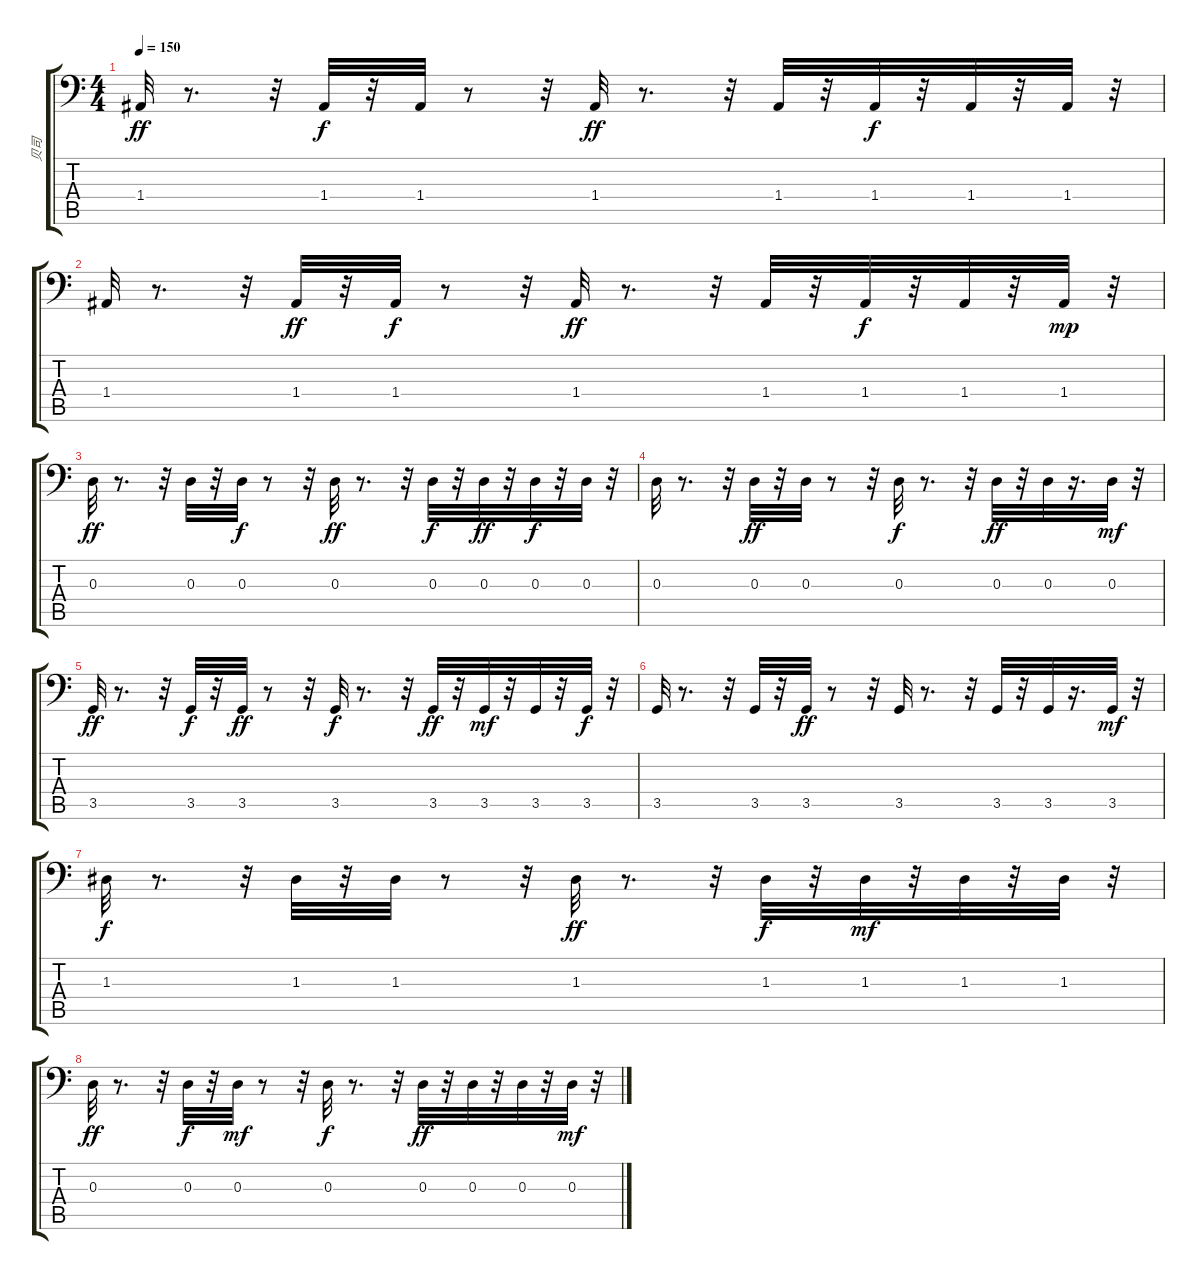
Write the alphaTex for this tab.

\track ("贝司" "贝司") {instrument electricbassfinger}
\staff {score tabs}
\tuning (C3 G2 D2 A1 E1 B0) {hide}
\ts (4 4)
\tempo 150
\clef f4
\ks c
1.4.32{dy ff} r.8{d} r.32 1.4.32{dy f} r.32 1.4.32 r.8 r.32 1.4.32{dy ff} r.8{d} r.32 1.4.32 r.32 1.4.32{dy f} r.32 1.4.32 r.32 1.4.32 r.32 |
1.4.32 r.8{d} r.32 1.4.32{dy ff} r.32 1.4.32{dy f} r.8 r.32 1.4.32{dy ff} r.8{d} r.32 1.4.32 r.32 1.4.32{dy f} r.32 1.4.32 r.32 1.4.32{dy mp} r.32 |
0.3.32{dy ff} r.8{d} r.32 0.3.32 r.32 0.3.32{dy f} r.8 r.32 0.3.32{dy ff} r.8{d} r.32 0.3.32{dy f} r.32 0.3.32{dy ff} r.32 0.3.32{dy f} r.32 0.3.32 r.32 |
0.3.32 r.8{d} r.32 0.3.32{dy ff} r.32 0.3.32 r.8 r.32 0.3.32{dy f} r.8{d} r.32 0.3.32{dy ff} r.32 0.3.32 r.16{d} 0.3.32{dy mf} r.32 |
3.5.32{dy ff} r.8{d} r.32 3.5.32{dy f} r.32 3.5.32{dy ff} r.8 r.32 3.5.32{dy f} r.8{d} r.32 3.5.32{dy ff} r.32 3.5.32{dy mf} r.32 3.5.32 r.32 3.5.32{dy f} r.32 |
3.5.32 r.8{d} r.32 3.5.32 r.32 3.5.32{dy ff} r.8 r.32 3.5.32 r.8{d} r.32 3.5.32 r.32 3.5.32 r.16{d} 3.5.32{dy mf} r.32 |
1.3.32{dy f} r.8{d} r.32 1.3.32 r.32 1.3.32 r.8 r.32 1.3.32{dy ff} r.8{d} r.32 1.3.32{dy f} r.32 1.3.32{dy mf} r.32 1.3.32 r.32 1.3.32 r.32 |
0.3.32{dy ff} r.8{d} r.32 0.3.32{dy f} r.32 0.3.32{dy mf} r.8 r.32 0.3.32{dy f} r.8{d} r.32 0.3.32{dy ff} r.32 0.3.32 r.32 0.3.32 r.32 0.3.32{dy mf} r.32
